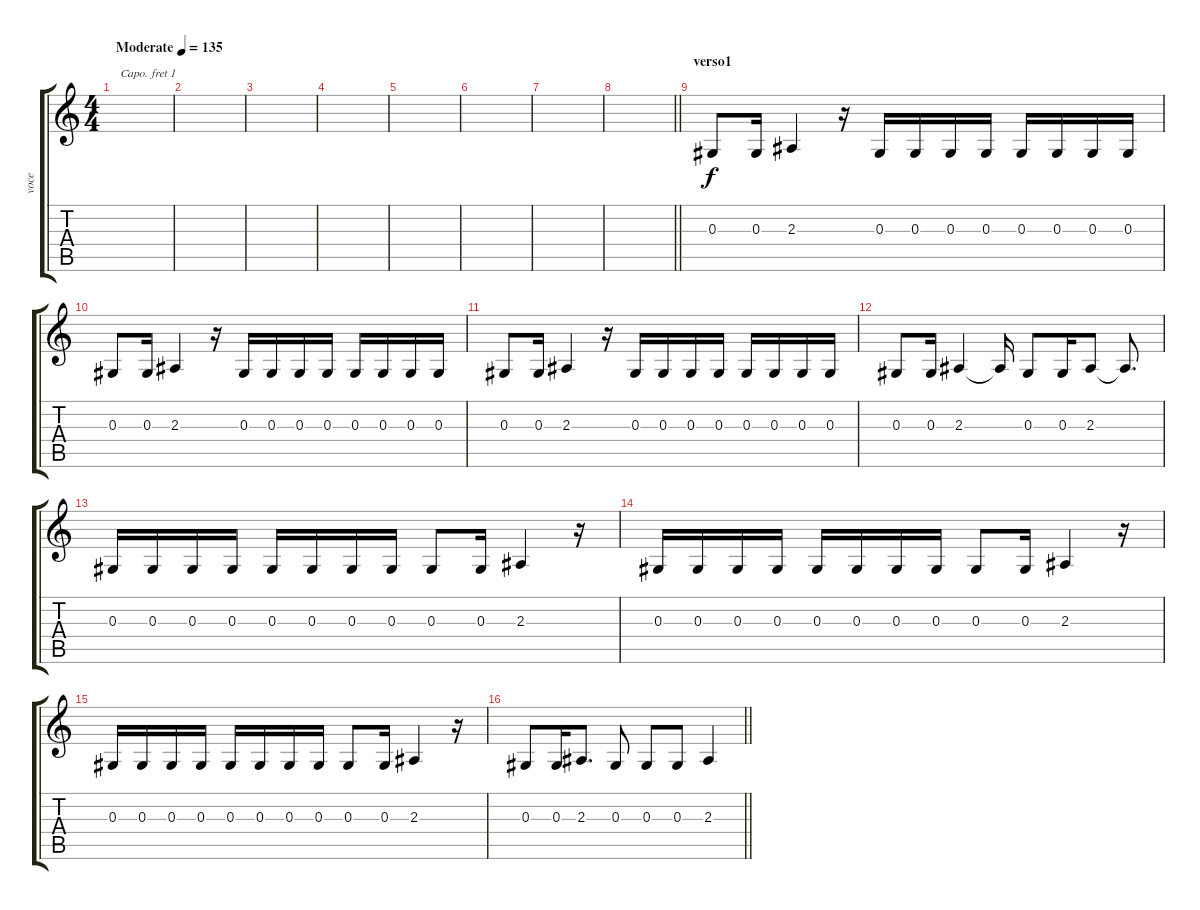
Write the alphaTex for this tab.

\track ("voce" "voce") {instrument altosax}
\staff {score tabs}
\capo 1
\tuning (E4 B3 G3 D3 A2 E2) {hide}
\ts (4 4)
\tempo (135 "Moderate")
\clef g2
\ks c
|
|
|
|
|
|
|
\barLineRight lightlight
|
\section ("" "verso1")
0.3.8 0.3.16 2.3.4 r.16 0.3.16 0.3.16 0.3.16 0.3.16 0.3.16 0.3.16 0.3.16 0.3.16 |
0.3.8 0.3.16 2.3.4 r.16 0.3.16 0.3.16 0.3.16 0.3.16 0.3.16 0.3.16 0.3.16 0.3.16 |
0.3.8 0.3.16 2.3.4 r.16 0.3.16 0.3.16 0.3.16 0.3.16 0.3.16 0.3.16 0.3.16 0.3.16 |
0.3.8 0.3.16 2.3.4 2.3{t}.16 0.3.8 0.3.16 2.3.8 2.3{t}.8{d} |
0.3.16 0.3.16 0.3.16 0.3.16 0.3.16 0.3.16 0.3.16 0.3.16 0.3.8 0.3.16 2.3.4 r.16 |
0.3.16 0.3.16 0.3.16 0.3.16 0.3.16 0.3.16 0.3.16 0.3.16 0.3.8 0.3.16 2.3.4 r.16 |
0.3.16 0.3.16 0.3.16 0.3.16 0.3.16 0.3.16 0.3.16 0.3.16 0.3.8 0.3.16 2.3.4 r.16 |
\barLineRight lightlight
0.3.8 0.3.16 2.3.8{d} 0.3.8 0.3.8 0.3.8 2.3.4
